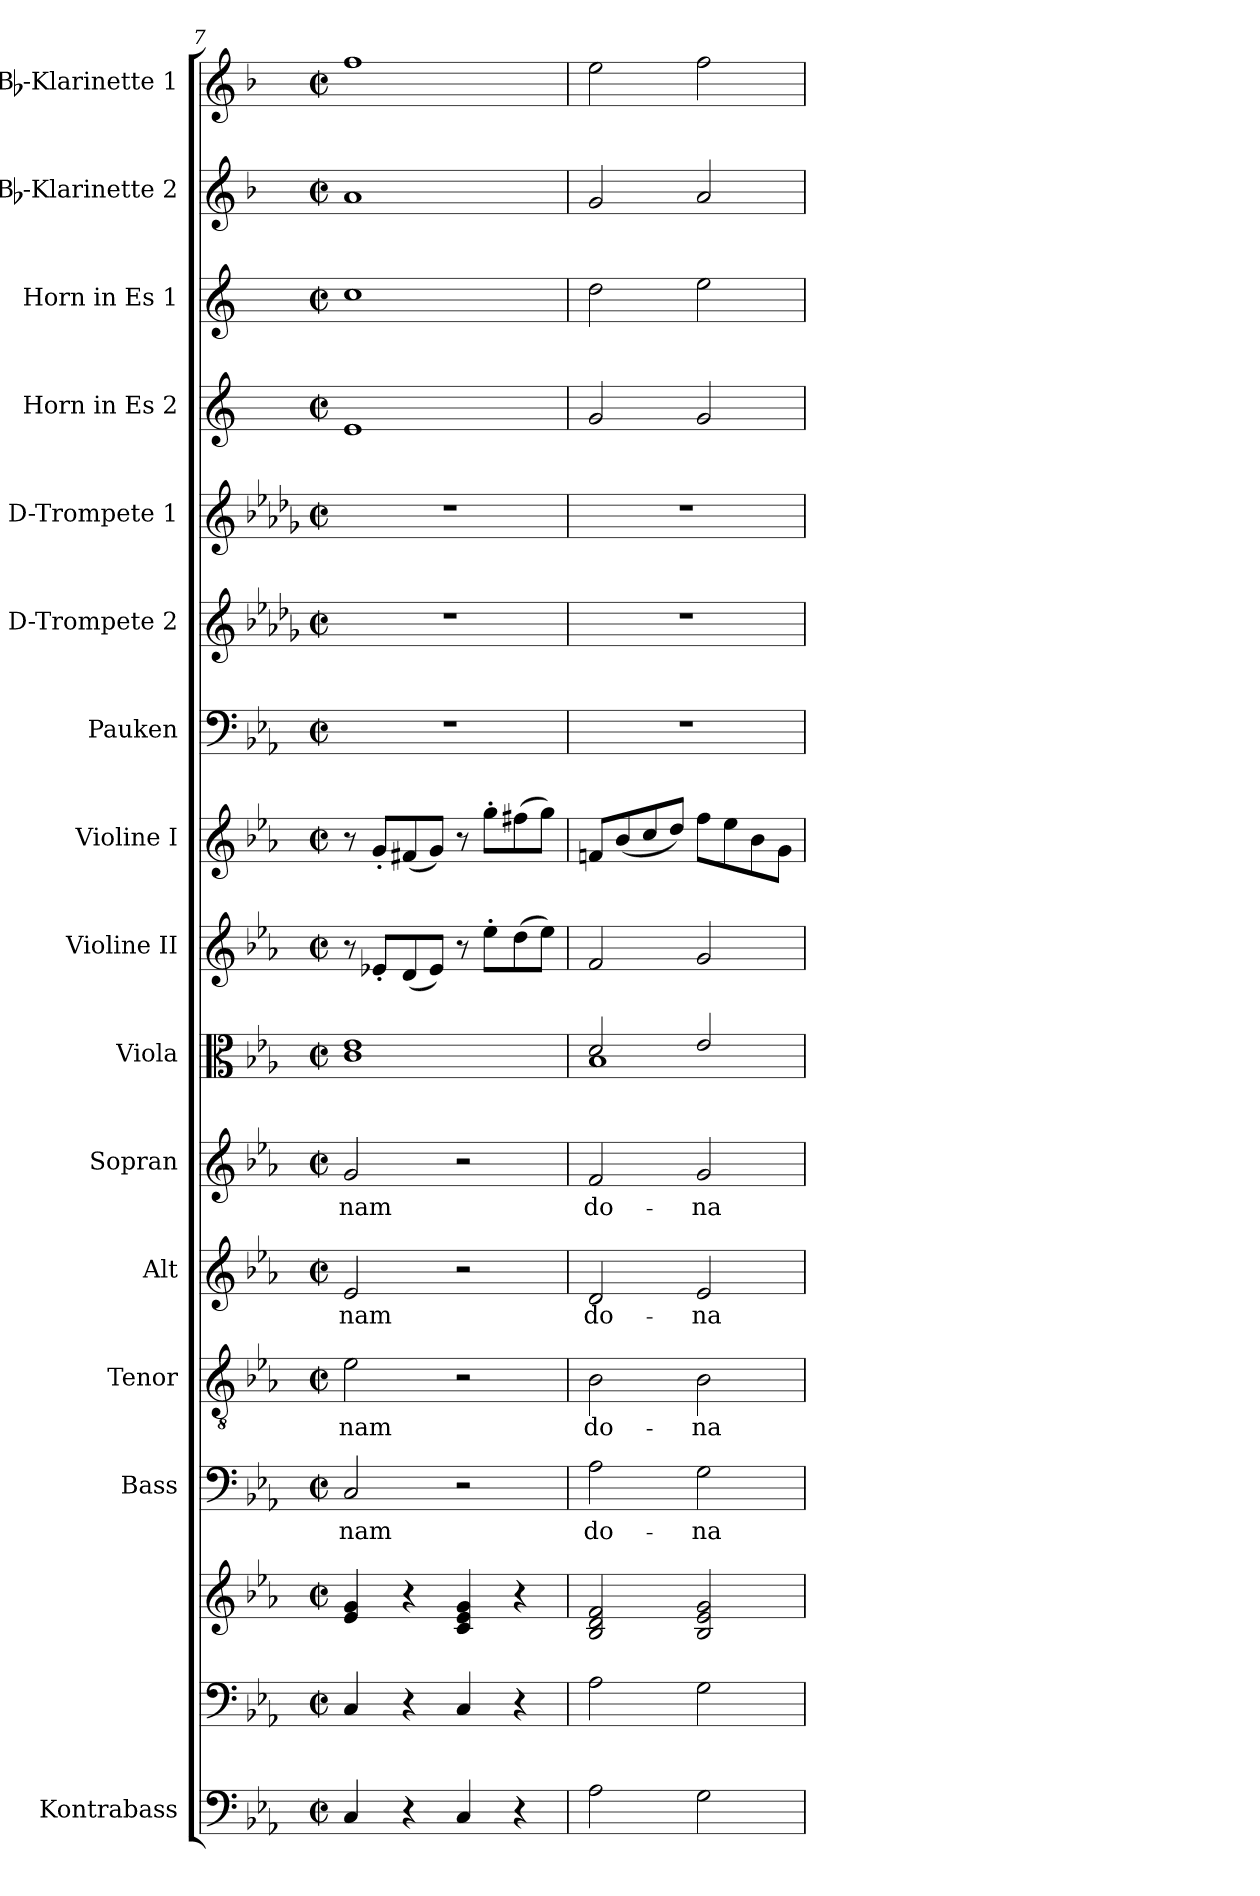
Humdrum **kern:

**kern	**kern	**kern	**kern	**text	**kern	**text	**kern	**text	**kern	**text	**kern	**kern	**kern	**kern	**kern	**kern	**kern	**kern	**kern	**kern
*part16	*part15	*part15	*part14	*part14	*part13	*part13	*part12	*part12	*part11	*part11	*part10	*part9	*part8	*part7	*part6	*part5	*part4	*part3	*part2	*part1
*staff17	*staff16	*staff15	*staff14	*staff14	*staff13	*staff13	*staff12	*staff12	*staff11	*staff11	*staff10	*staff9	*staff8	*staff7	*staff6	*staff5	*staff4	*staff3	*staff2	*staff1
*I"Kontrabass	*	*	*I"Bass	*	*I"Tenor	*	*I"Alt	*	*I"Sopran	*	*I"Viola	*I"Violine II	*I"Violine I	*I"Pauken	*I"D-Trompete 2	*I"D-Trompete 1	*I"Horn in Es 2	*I"Horn in Es 1	*I"Bb-Klarinette 2	*I"Bb-Klarinette 1
*I'Kb.	*	*	*I'B.	*	*I'T.	*	*I'A.	*	*I'S.	*	*I'Vla.	*I'Vl. II	*I'Vl. I	*I'Pk.	*I'D Trp. 2	*I'D Trp. 1	*	*	*I'Bb Kl. 2	*I'Bb Kl. 1
*clefF4	*clefF4	*clefG2	*clefF4	*	*clefGv2	*	*clefG2	*	*clefG2	*	*clefC3	*clefG2	*clefG2	*clefF4	*clefG2	*clefG2	*clefG2	*clefG2	*clefG2	*clefG2
*ITrd7c12	*	*	*	*	*	*	*	*	*	*	*	*	*	*	*ITrd-1c-2	*ITrd-1c-2	*ITrd5c9	*ITrd5c9	*ITrd1c2	*ITrd1c2
*k[b-e-a-]	*k[b-e-a-]	*k[b-e-a-]	*k[b-e-a-]	*	*k[b-e-a-]	*	*k[b-e-a-]	*	*k[b-e-a-]	*	*k[b-e-a-]	*k[b-e-a-]	*k[b-e-a-]	*k[b-e-a-]	*k[b-e-a-]	*k[b-e-a-]	*k[b-e-a-]	*k[b-e-a-]	*k[b-e-a-]	*k[b-e-a-]
*E-:	*E-:	*E-:	*E-:	*	*E-:	*	*E-:	*	*E-:	*	*E-:	*E-:	*E-:	*E-:	*E-:	*E-:	*E-:	*E-:	*E-:	*E-:
*M2/2	*M2/2	*M2/2	*M2/2	*	*M2/2	*	*M2/2	*	*M2/2	*	*M2/2	*M2/2	*M2/2	*M2/2	*M2/2	*M2/2	*M2/2	*M2/2	*M2/2	*M2/2
*met(c|)	*met(c|)	*met(c|)	*met(c|)	*	*met(c|)	*	*met(c|)	*	*met(c|)	*	*met(c|)	*met(c|)	*met(c|)	*met(c|)	*met(c|)	*met(c|)	*met(c|)	*met(c|)	*met(c|)	*met(c|)
=7	=7	=7	=7	=7	=7	=7	=7	=7	=7	=7	=7	=7	=7	=7	=7	=7	=7	=7	=7	=7
!	!	!	!	!LO:LY:b	!	!LO:LY:b	!	!LO:LY:b	!	!LO:LY:b	!	!	!	!	!	!	!	!	!	!
4CC/	4C/	4e-/ 4g/	2C/	-nam	2e-\	-nam	2e-/	-nam	2g/	-nam	1c 1e-	8r	8r	1r	1r	1r	1G	1e-	1g	1ee-
.	.	.	.	.	.	.	.	.	.	.	.	8e-X'</L	8g'</L	.	.	.	.	.	.	.
4r	4r	4r	.	.	.	.	.	.	.	.	.	(<8d/	(<8f#X/	.	.	.	.	.	.	.
.	.	.	.	.	.	.	.	.	.	.	.	8e-/J)	8g/J)	.	.	.	.	.	.	.
4CC/	4C/	4c/ 4e-/ 4g/	2r	.	2r	.	2r	.	2r	.	.	8r	8r	.	.	.	.	.	.	.
.	.	.	.	.	.	.	.	.	.	.	.	8ee-'>\L	8gg'>\L	.	.	.	.	.	.	.
4r	4r	4r	.	.	.	.	.	.	.	.	.	(>8dd\	(>8ff#X\	.	.	.	.	.	.	.
.	.	.	.	.	.	.	.	.	.	.	.	8ee-\J)	8gg\J)	.	.	.	.	.	.	.
!!LO:PB:g=z
=8	=8	=8	=8	=8	=8	=8	=8	=8	=8	=8	=8	=8	=8	=8	=8	=8	=8	=8	=8	=8
!	!	!	!	!LO:LY:b	!	!LO:LY:b	!	!LO:LY:b	!	!LO:LY:b	!	!	!	!	!	!	!	!	!	!
*	*	*	*	*	*	*	*	*	*	*	*^	*	*	*	*	*	*	*	*	*
2AA-\	2A-\	2B-/ 2d/ 2f/	2A-\	do-	2B-\	do-	2d/	do-	2f/	do-	2d/	1B-	2f/	8fn/L	1r	1r	1r	2B-/	2f\	2f/	2dd\
.	.	.	.	.	.	.	.	.	.	.	.	.	.	(<8b-/	.	.	.	.	.	.	.
.	.	.	.	.	.	.	.	.	.	.	.	.	.	8cc/	.	.	.	.	.	.	.
.	.	.	.	.	.	.	.	.	.	.	.	.	.	8dd/J)	.	.	.	.	.	.	.
!	!	!	!	!LO:LY:b	!	!LO:LY:b	!	!LO:LY:b	!	!LO:LY:b	!	!	!	!	!	!	!	!	!	!	!
2GG\	2G\	2B-/ 2e-/ 2g/	2G\	-na	2B-\	-na	2e-/	-na	2g/	-na	2e-/	.	2g/	8ff\L	.	.	.	2B-/	2g\	2g/	2ee-\
.	.	.	.	.	.	.	.	.	.	.	.	.	.	8ee-\	.	.	.	.	.	.	.
.	.	.	.	.	.	.	.	.	.	.	.	.	.	8b-\	.	.	.	.	.	.	.
.	.	.	.	.	.	.	.	.	.	.	.	.	.	8g\J	.	.	.	.	.	.	.
*	*	*	*	*	*	*	*	*	*	*	*v	*v	*	*	*	*	*	*	*	*	*
=	=	=	=	=	=	=	=	=	=	=	=	=	=	=	=	=	=	=	=	=
*-	*-	*-	*-	*-	*-	*-	*-	*-	*-	*-	*-	*-	*-	*-	*-	*-	*-	*-	*-	*-
